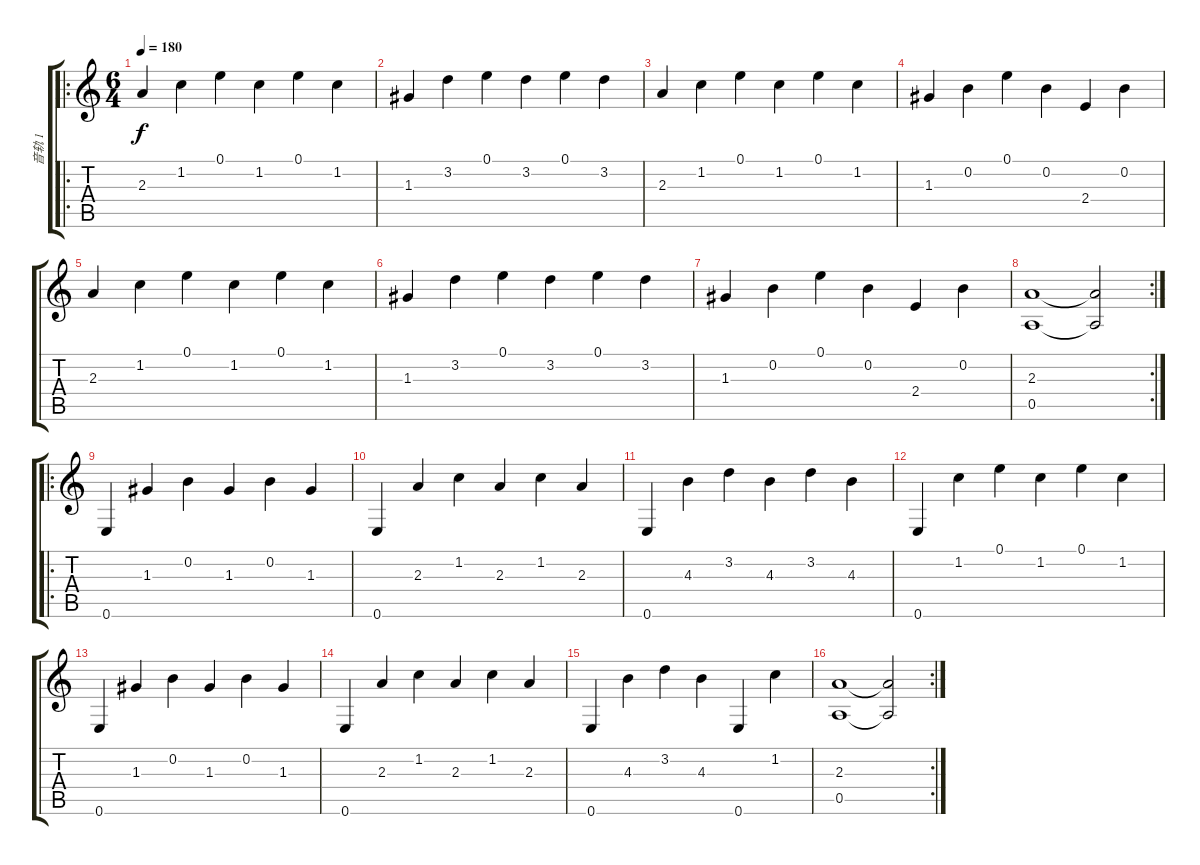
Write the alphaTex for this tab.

\track ("音轨 1" "音轨 1") {instrument acousticguitarnylon}
\staff {score tabs}
\tuning (E4 B3 G3 D3 A2 E2) {hide}
\ro
\ts (6 4)
\tempo 180
\clef g2
\ks c
2.3.4{dy f} 1.2.4 0.1.4 1.2.4 0.1.4 1.2.4 |
1.3.4 3.2.4 0.1.4 3.2.4 0.1.4 3.2.4 |
2.3.4 1.2.4 0.1.4 1.2.4 0.1.4 1.2.4 |
1.3.4 0.2.4 0.1.4 0.2.4 2.4.4 0.2.4 |
2.3.4 1.2.4 0.1.4 1.2.4 0.1.4 1.2.4 |
1.3.4 3.2.4 0.1.4 3.2.4 0.1.4 3.2.4 |
1.3.4 0.2.4 0.1.4 0.2.4 2.4.4 0.2.4 |
\rc 2
(2.3 0.5).1 (2.3{t} 0.5{t}).2 |
\ro
0.6.4 1.3.4 0.2.4 1.3.4 0.2.4 1.3.4 |
0.6.4 2.3.4 1.2.4 2.3.4 1.2.4 2.3.4 |
0.6.4 4.3.4 3.2.4 4.3.4 3.2.4 4.3.4 |
0.6.4 1.2.4 0.1.4 1.2.4 0.1.4 1.2.4 |
0.6.4 1.3.4 0.2.4 1.3.4 0.2.4 1.3.4 |
0.6.4 2.3.4 1.2.4 2.3.4 1.2.4 2.3.4 |
0.6.4 4.3.4 3.2.4 4.3.4 0.6.4{txt ""} 1.2.4 |
\rc 2
(2.3 0.5).1 (2.3{t} 0.5{t}).2
